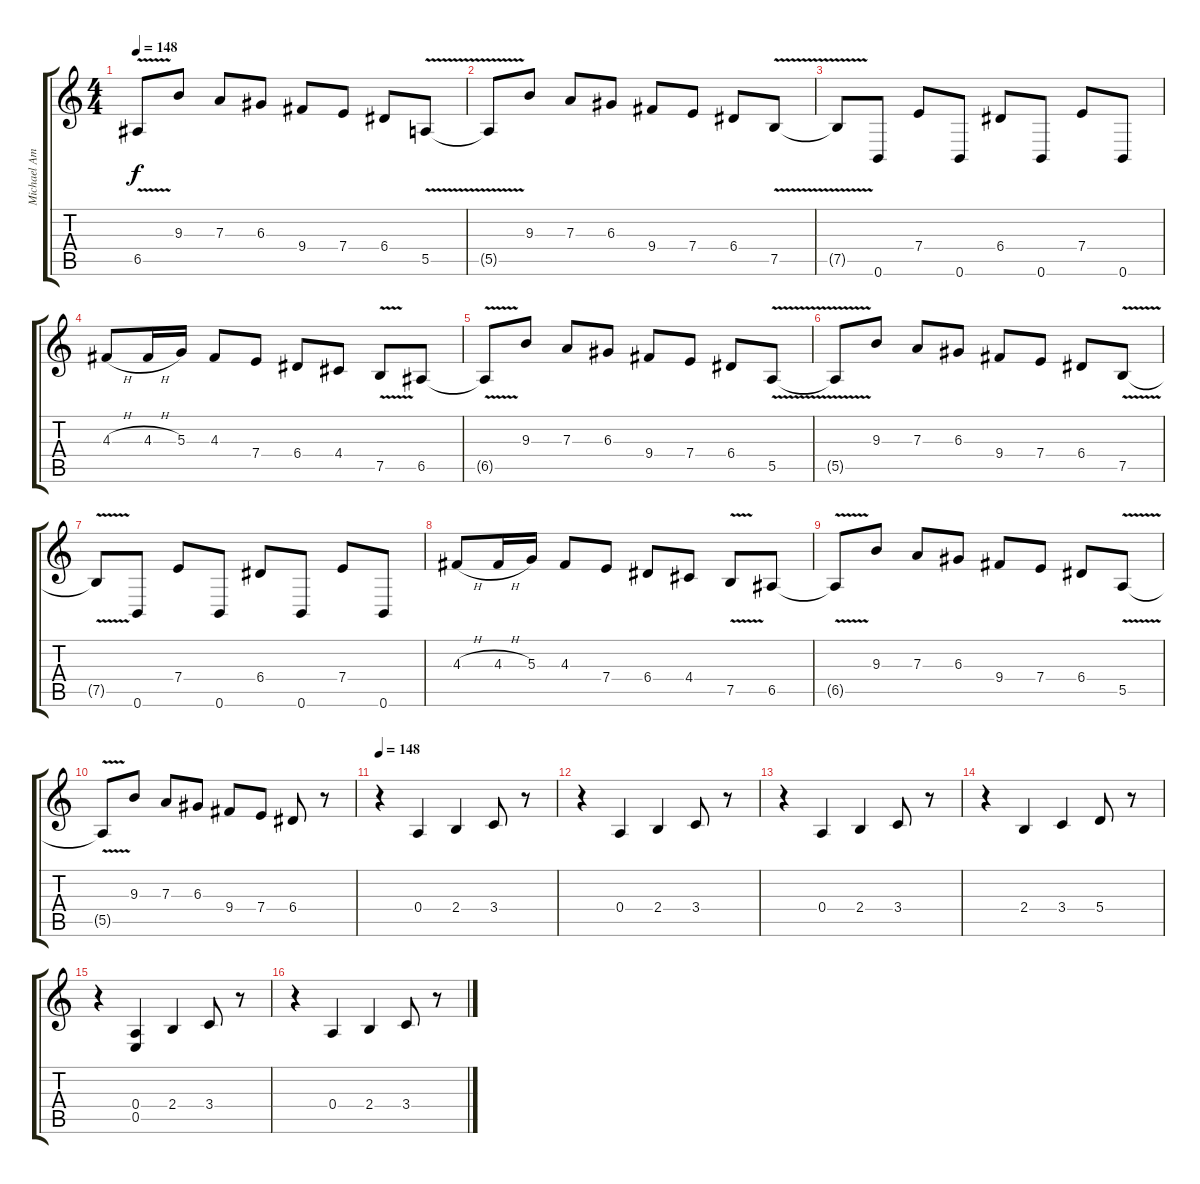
\track ("Michael Amott" "Michael Am") {instrument distortionguitar}
\staff {score tabs}
\tuning (B3 Gb3 D3 A2 E2 B1) {hide}
\ts (4 4)
\tempo 148
\clef g2
\ks c
6.5{v t}.8{dy f} 9.3.8 7.3.8 6.3.8 9.4.8 7.4.8 6.4.8 5.5{v}.8 |
5.5{v t}.8 9.3.8 7.3.8 6.3.8 9.4.8 7.4.8 6.4.8 7.5{v}.8 |
7.5{t}.8{volume 13} 0.6.8 7.4.8 0.6.8 6.4.8 0.6.8 7.4.8 0.6.8 |
4.3{h}.8 4.3{h}.16 5.3.16 4.3.8 7.4.8 6.4.8 4.4.8 7.5{v}.8 6.5.8 |
6.5{v t}.8 9.3.8 7.3.8 6.3.8 9.4.8 7.4.8 6.4.8 5.5{v}.8 |
5.5{v t}.8 9.3.8 7.3.8 6.3.8 9.4.8 7.4.8 6.4.8 7.5{v}.8 |
7.5{v t}.8 0.6.8 7.4.8 0.6.8 6.4.8 0.6.8 7.4.8 0.6.8 |
4.3{h}.8 4.3{h}.16 5.3.16 4.3.8 7.4.8 6.4.8 4.4.8 7.5{v}.8 6.5.8 |
6.5{v t}.8 9.3.8 7.3.8 6.3.8 9.4.8 7.4.8 6.4.8 5.5{v}.8 |
5.5{v t}.8 9.3.8 7.3.8 6.3.8 9.4.8 7.4.8 6.4.8 r.8 |
\tempo 148
r.4 0.4.4 2.4.4 3.4.8 r.8 |
r.4 0.4.4 2.4.4 3.4.8 r.8 |
r.4 0.4.4 2.4.4 3.4.8 r.8 |
r.4 2.4.4 3.4.4 5.4.8 r.8 |
r.4 (0.4 0.5).4 2.4.4 3.4.8 r.8 |
r.4 0.4.4 2.4.4 3.4.8 r.8
